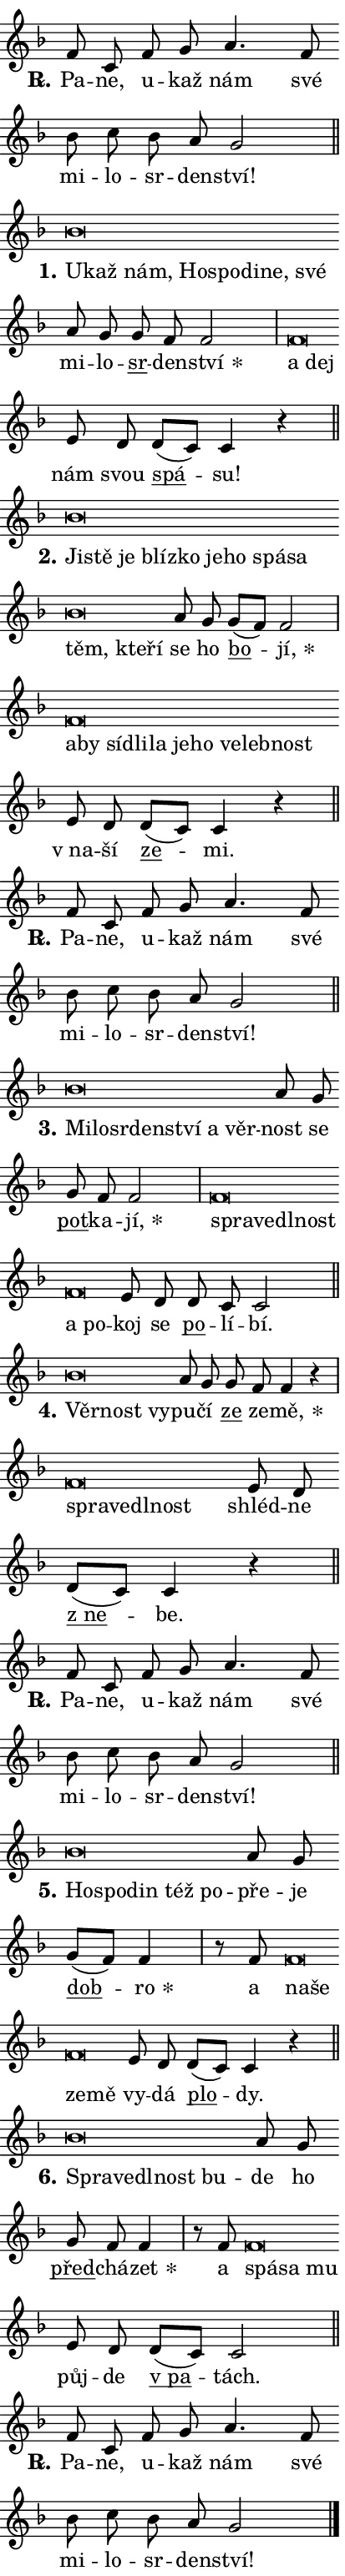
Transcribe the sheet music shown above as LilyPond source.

\version "2.24.0"
\header { tagline = "" }
\paper {
  indent = 0\cm
  top-margin = 0\cm
  right-margin = 0.13\cm % to fit lyric hyphens
  bottom-margin = 0\cm
  left-margin = 0\cm
  paper-width = 7\cm
  page-breaking = #ly:one-page-breaking
  system-system-spacing.basic-distance = #11
  score-system-spacing.basic-distance = #11
  ragged-last = ##f
}


%% Author: Thomas Morley
%% https://lists.gnu.org/archive/html/lilypond-user/2020-05/msg00002.html
#(define (line-position grob)
"Returns position of @var[grob} in current system:
   @code{'start}, if at first time-step
   @code{'end}, if at last time-step
   @code{'middle} otherwise
"
  (let* ((col (ly:item-get-column grob))
         (ln (ly:grob-object col 'left-neighbor))
         (rn (ly:grob-object col 'right-neighbor))
         (col-to-check-left (if (ly:grob? ln) ln col))
         (col-to-check-right (if (ly:grob? rn) rn col))
         (break-dir-left
           (and
             (ly:grob-property col-to-check-left 'non-musical #f)
             (ly:item-break-dir col-to-check-left)))
         (break-dir-right
           (and
             (ly:grob-property col-to-check-right 'non-musical #f)
             (ly:item-break-dir col-to-check-right))))
        (cond ((eqv? 1 break-dir-left) 'start)
              ((eqv? -1 break-dir-right) 'end)
              (else 'middle))))

#(define (tranparent-at-line-position vctor)
  (lambda (grob)
  "Relying on @code{line-position} select the relevant enry from @var{vctor}.
Used to determine transparency,"
    (case (line-position grob)
      ((end) (not (vector-ref vctor 0)))
      ((middle) (not (vector-ref vctor 1)))
      ((start) (not (vector-ref vctor 2))))))

noteHeadBreakVisibility =
#(define-music-function (break-visibility)(vector?)
"Makes @code{NoteHead}s transparent relying on @var{break-visibility}"
#{
  \override NoteHead.transparent =
    #(tranparent-at-line-position break-visibility)
#})

#(define delete-ledgers-for-transparent-note-heads
  (lambda (grob)
    "Reads whether a @code{NoteHead} is transparent.
If so this @code{NoteHead} is removed from @code{'note-heads} from
@var{grob}, which is supposed to be @code{LedgerLineSpanner}.
As a result ledgers are not printed for this @code{NoteHead}"
    (let* ((nhds-array (ly:grob-object grob 'note-heads))
           (nhds-list
             (if (ly:grob-array? nhds-array)
                 (ly:grob-array->list nhds-array)
                 '()))
           ;; Relies on the transparent-property being done before
           ;; Staff.LedgerLineSpanner.after-line-breaking is executed.
           ;; This is fragile ...
           (to-keep
             (remove
               (lambda (nhd)
                 (ly:grob-property nhd 'transparent #f))
               nhds-list)))
      ;; TODO find a better method to iterate over grob-arrays, similiar
      ;; to filter/remove etc for lists
      ;; For now rebuilt from scratch
      (set! (ly:grob-object grob 'note-heads)  '())
      (for-each
        (lambda (nhd)
          (ly:pointer-group-interface::add-grob grob 'note-heads nhd))
        to-keep))))

squashNotes = {
  \override NoteHead.X-extent = #'(-0.2 . 0.2)
  \override NoteHead.Y-extent = #'(-0.75 . 0)
  \override NoteHead.stencil =
    #(lambda (grob)
       (let ((pos (ly:grob-property grob 'staff-position)))
         (begin
           (if (< pos -7) (display "ERROR: Lower brevis then expected\n") (display ""))
           (if (<= pos -6) ly:text-interface::print ly:note-head::print))))
}
unSquashNotes = {
  \revert NoteHead.X-extent
  \revert NoteHead.Y-extent
  \revert NoteHead.stencil
}

hideNotes = \noteHeadBreakVisibility #begin-of-line-visible
unHideNotes = \noteHeadBreakVisibility #all-visible

% work-around for resetting accidentals
% https://lilypond.org/doc/v2.23/Documentation/notation/displaying-rhythms#unmetered-music
cadenzaMeasure = {
  \cadenzaOff
  \partial 1024 s1024
  \cadenzaOn
}

#(define-markup-command (accent layout props text) (markup?)
  "Underline accented syllable"
  (interpret-markup layout props
    #{\markup \override #'(offset . 4.3) \underline { #text }#}))

responsum = \markup \concat {
  "R" \hspace #-1.05 \path #0.1 #'((moveto 0 0.07) (lineto 0.9 0.8)) \hspace #0.05 "."
}

spaceSize = #0.6828661417322834 % exact space size for TeX Gyre Schola

\layout {
  \context {
    \Staff
    \remove "Time_signature_engraver"
    \override LedgerLineSpanner.after-line-breaking = #delete-ledgers-for-transparent-note-heads
  }
  \context {
    \Lyrics {
      \override LyricSpace.minimum-distance = \spaceSize
      \override LyricText.font-name = #"TeX Gyre Schola"
      \override LyricText.font-size = 1
      \override StanzaNumber.font-name = #"TeX Gyre Schola Bold"
      \override StanzaNumber.font-size = 1
    }
  }
  \context {
    \Score 
    \override NoteHead.text =
      #(lambda (grob) 
        (let ((pos (ly:grob-property grob 'staff-position)))
          #{\markup {
            \combine
              \halign #-0.55 \raise #(if (= pos -6) 0 0.5) \override #'(thickness . 2) \draw-line #'(3.2 . 0)
              \musicglyph "noteheads.sM1"
          }#}))
  }
}

% magnetic-lyrics.ily
%
%   written by
%     Jean Abou Samra <jean@abou-samra.fr>
%     Werner Lemberg <wl@gnu.org>
%
%   adapted by
%     Jiri Hon <jiri.hon@gmail.com>
%
% Version 2022-Apr-15

% https://www.mail-archive.com/lilypond-user@gnu.org/msg149350.html

#(define (Left_hyphen_pointer_engraver context)
   "Collect syllable-hyphen-syllable occurrences in lyrics and store
them in properties.  This engraver only looks to the left.  For
example, if the lyrics input is @code{foo -- bar}, it does the
following.

@itemize @bullet
@item
Set the @code{text} property of the @code{LyricHyphen} grob between
@q{foo} and @q{bar} to @code{foo}.

@item
Set the @code{left-hyphen} property of the @code{LyricText} grob with
text @q{foo} to the @code{LyricHyphen} grob between @q{foo} and
@q{bar}.
@end itemize

Use this auxiliary engraver in combination with the
@code{lyric-@/text::@/apply-@/magnetic-@/offset!} hook."
   (let ((hyphen #f)
         (text #f))
     (make-engraver
      (acknowledgers
       ((lyric-syllable-interface engraver grob source-engraver)
        (set! text grob)))
      (end-acknowledgers
       ((lyric-hyphen-interface engraver grob source-engraver)
        ;(when (not (grob::has-interface grob 'lyric-space-interface))
          (set! hyphen grob)));)
      ((stop-translation-timestep engraver)
       (when (and text hyphen)
         (ly:grob-set-object! text 'left-hyphen hyphen))
       (set! text #f)
       (set! hyphen #f)))))

#(define (lyric-text::apply-magnetic-offset! grob)
   "If the space between two syllables is less than the value in
property @code{LyricText@/.details@/.squash-threshold}, move the right
syllable to the left so that it gets concatenated with the left
syllable.

Use this function as a hook for
@code{LyricText@/.after-@/line-@/breaking} if the
@code{Left_@/hyphen_@/pointer_@/engraver} is active."
   (let ((hyphen (ly:grob-object grob 'left-hyphen #f)))
     (when hyphen
       (let ((left-text (ly:spanner-bound hyphen LEFT)))
         (when (grob::has-interface left-text 'lyric-syllable-interface)
           (let* ((common (ly:grob-common-refpoint grob left-text X))
                  (this-x-ext (ly:grob-extent grob common X))
                  (left-x-ext
                   (begin
                     ;; Trigger magnetism for left-text.
                     (ly:grob-property left-text 'after-line-breaking)
                     (ly:grob-extent left-text common X)))
                  ;; `delta` is the gap width between two syllables.
                  (delta (- (interval-start this-x-ext)
                            (interval-end left-x-ext)))
                  (details (ly:grob-property grob 'details))
                  (threshold (assoc-get 'squash-threshold details 0.2)))
             (when (< delta threshold)
               (let* (;; We have to manipulate the input text so that
                      ;; ligatures crossing syllable boundaries are not
                      ;; disabled.  For languages based on the Latin
                      ;; script this is essentially a beautification.
                      ;; However, for non-Western scripts it can be a
                      ;; necessity.
                      (lt (ly:grob-property left-text 'text))
                      (rt (ly:grob-property grob 'text))
                      (is-space (grob::has-interface hyphen 'lyric-space-interface))
                      (space (if is-space " " ""))
                      (extra-delta (if is-space spaceSize 0))
                      ;; Append new syllable.
                      (ltrt-space (if (and (string? lt) (string? rt))
                                (string-append lt space rt)
                                (make-concat-markup (list lt space rt))))
                      ;; Right-align `ltrt` to the right side.
                      (ltrt-space-markup (grob-interpret-markup
                               grob
                               (make-translate-markup
                                (cons (interval-length this-x-ext) 0)
                                (make-right-align-markup ltrt-space)))))
                 (begin
                   ;; Don't print `left-text`.
                   (ly:grob-set-property! left-text 'stencil #f)
                   ;; Set text and stencil (which holds all collected
                   ;; syllables so far) and shift it to the left.
                   (ly:grob-set-property! grob 'text ltrt-space)
                   (ly:grob-set-property! grob 'stencil ltrt-space-markup)
                   (ly:grob-translate-axis! grob (- (- delta extra-delta)) X))))))))))


#(define (lyric-hyphen::displace-bounds-first grob)
   ;; Make very sure this callback isn't triggered too early.
   (let ((left (ly:spanner-bound grob LEFT))
         (right (ly:spanner-bound grob RIGHT)))
     (ly:grob-property left 'after-line-breaking)
     (ly:grob-property right 'after-line-breaking)
     (ly:lyric-hyphen::print grob)))

squashThreshold = #0.4

\layout {
  \context {
    \Lyrics
    \consists #Left_hyphen_pointer_engraver
    \override LyricText.after-line-breaking =
      #lyric-text::apply-magnetic-offset!
    \override LyricHyphen.stencil = #lyric-hyphen::displace-bounds-first
    \override LyricText.details.squash-threshold = \squashThreshold
    \override LyricHyphen.minimum-distance = 0
    \override LyricHyphen.minimum-length = \squashThreshold
  }
}

squashText = \override LyricText.details.squash-threshold = 9999
unSquashText = \override LyricText.details.squash-threshold = \squashThreshold

leftText = \override LyricText.self-alignment-X = #LEFT
unLeftText = \revert LyricText.self-alignment-X

starOffset = #(lambda (grob) 
                (let ((x_offset (ly:self-alignment-interface::aligned-on-x-parent grob)))
                  (if (= x_offset 0) 0 (+ x_offset 1.2))))

star = #(define-music-function (syllable)(string?)
"Append star separator at the end of a syllable"
#{
  \once \override LyricText.X-offset = #starOffset
  \lyricmode { \markup {
    #syllable
    \override #'((font-name . "TeX Gyre Schola Bold")) \hspace #0.2 \lower #0.65 \larger "*"
  } }
#})

starAccent = #(define-music-function (syllable)(string?)
"Append star separator at the end of a syllable and make accent"
#{
  \once \override LyricText.X-offset = #starOffset
  \lyricmode { \markup {
    \accent #syllable
    \override #'((font-name . "TeX Gyre Schola Bold")) \hspace #0.2 \lower #0.65 \larger "*"
  } }
#})

breath = #(define-music-function (syllable)(string?)
"Append breathing indicator at the end of a syllable"
#{
  \lyricmode { \markup { #syllable "+" } }
#})

optionalBreath = #(define-music-function (syllable)(string?)
"Append optional breathing indicator at the end of a syllable"
#{
  \lyricmode { \markup { #syllable "(+)" } }
#})


\score {
    <<
        \new Voice = "melody" { \cadenzaOn \key f \major \relative { f'8 c f g a4. f8 \bar "" bes c bes a g2 \cadenzaMeasure \bar "||" \break } }
        \new Lyrics \lyricsto "melody" { \lyricmode { \set stanza = \responsum
Pa -- ne, u -- kaž nám své mi -- lo -- sr -- den -- ství! } }
    >>
    \layout {}
}

\score {
    <<
        \new Voice = "melody" { \cadenzaOn \key f \major \relative { \squashNotes bes'\breve*1/16 \hideNotes \breve*1/16 \bar "" \breve*1/16 \bar "" \breve*1/16 \bar "" \breve*1/16 \bar "" \breve*1/16 \bar "" \breve*1/16 \breve*1/16 \bar "" \unHideNotes \unSquashNotes a8 g \bar "" g f f2 \cadenzaMeasure \bar "|" \squashNotes f\breve*1/16 \hideNotes \breve*1/16 \bar "" \unHideNotes \unSquashNotes e8 d \bar "" d[( c)] c4 r \cadenzaMeasure \bar "||" \break } }
        \new Lyrics \lyricsto "melody" { \lyricmode { \set stanza = "1."
\leftText U -- \squashText kaž nám, Ho -- spo -- di -- ne, své \unLeftText \unSquashText mi -- lo -- \markup \accent sr -- den -- \star ství \leftText a \squashText dej \unLeftText \unSquashText nám svou \markup \accent spá -- su! } }
    >>
    \layout {}
}

\score {
    <<
        \new Voice = "melody" { \cadenzaOn \key f \major \relative { \squashNotes bes'\breve*1/16 \hideNotes \breve*1/16 \bar "" \breve*1/16 \bar "" \breve*1/16 \bar "" \breve*1/16 \bar "" \breve*1/16 \bar "" \breve*1/16 \bar "" \breve*1/16 \bar "" \breve*1/16 \bar "" \breve*1/16 \bar "" \breve*1/16 \breve*1/16 \bar "" \unHideNotes \unSquashNotes a8 g \bar "" g[( f)] f2 \cadenzaMeasure \bar "|" \squashNotes f\breve*1/16 \hideNotes \breve*1/16 \bar "" \breve*1/16 \bar "" \breve*1/16 \bar "" \breve*1/16 \bar "" \breve*1/16 \bar "" \breve*1/16 \bar "" \breve*1/16 \bar "" \breve*1/16 \breve*1/16 \bar "" \unHideNotes \unSquashNotes e8 d \bar "" d[( c)] c4 r \cadenzaMeasure \bar "||" \break } }
        \new Lyrics \lyricsto "melody" { \lyricmode { \set stanza = "2."
\leftText Ji -- \squashText stě je blíz -- ko je -- ho spá -- sa těm, kte -- ří \unLeftText \unSquashText se ho \markup \accent bo -- \star jí, \leftText a -- \squashText by sí -- dli -- la je -- ho ve -- leb -- nost \unLeftText \unSquashText "v na" -- ší \markup \accent ze -- mi. } }
    >>
    \layout {}
}

\score {
    <<
        \new Voice = "melody" { \cadenzaOn \key f \major \relative { f'8 c f g a4. f8 \bar "" bes c bes a g2 \cadenzaMeasure \bar "||" \break } }
        \new Lyrics \lyricsto "melody" { \lyricmode { \set stanza = \responsum
Pa -- ne, u -- kaž nám své mi -- lo -- sr -- den -- ství! } }
    >>
    \layout {}
}

\score {
    <<
        \new Voice = "melody" { \cadenzaOn \key f \major \relative { \squashNotes bes'\breve*1/16 \hideNotes \breve*1/16 \bar "" \breve*1/16 \bar "" \breve*1/16 \bar "" \breve*1/16 \bar "" \breve*1/16 \breve*1/16 \bar "" \unHideNotes \unSquashNotes a8 g \bar "" g f f2 \cadenzaMeasure \bar "|" \squashNotes f\breve*1/16 \hideNotes \breve*1/16 \bar "" \breve*1/16 \bar "" \breve*1/16 \bar "" \breve*1/16 \breve*1/16 \bar "" \unHideNotes \unSquashNotes e8 d \bar "" d c c2 \cadenzaMeasure \bar "||" \break } }
        \new Lyrics \lyricsto "melody" { \lyricmode { \set stanza = "3."
\leftText Mi -- \squashText lo -- sr -- den -- ství a věr -- \unLeftText \unSquashText nost se \markup \accent pot -- ka -- \star jí, \leftText spra -- \squashText ve -- dl -- nost a po -- \unLeftText \unSquashText koj se \markup \accent po -- lí -- bí. } }
    >>
    \layout {}
}

\score {
    <<
        \new Voice = "melody" { \cadenzaOn \key f \major \relative { \squashNotes bes'\breve*1/16 \hideNotes \breve*1/16 \breve*1/16 \bar "" \unHideNotes \unSquashNotes a8 g \bar "" g f f4 r \cadenzaMeasure \bar "|" \squashNotes f\breve*1/16 \hideNotes \breve*1/16 \bar "" \breve*1/16 \breve*1/16 \bar "" \unHideNotes \unSquashNotes e8 d \bar "" d[( c)] c4 r \cadenzaMeasure \bar "||" \break } }
        \new Lyrics \lyricsto "melody" { \lyricmode { \set stanza = "4."
\leftText Věr -- \squashText nost vy -- \unLeftText \unSquashText pu -- čí \markup \accent ze ze -- \star mě, \leftText spra -- \squashText ve -- dl -- nost \unLeftText \unSquashText shléd -- ne \markup \accent "z ne" -- be. } }
    >>
    \layout {}
}

\score {
    <<
        \new Voice = "melody" { \cadenzaOn \key f \major \relative { f'8 c f g a4. f8 \bar "" bes c bes a g2 \cadenzaMeasure \bar "||" \break } }
        \new Lyrics \lyricsto "melody" { \lyricmode { \set stanza = \responsum
Pa -- ne, u -- kaž nám své mi -- lo -- sr -- den -- ství! } }
    >>
    \layout {}
}

\score {
    <<
        \new Voice = "melody" { \cadenzaOn \key f \major \relative { \squashNotes bes'\breve*1/16 \hideNotes \breve*1/16 \bar "" \breve*1/16 \bar "" \breve*1/16 \breve*1/16 \bar "" \unHideNotes \unSquashNotes a8 g \bar "" g[( f)] f4 \cadenzaMeasure \bar "|" r8 f8 \squashNotes f\breve*1/16 \hideNotes \breve*1/16 \bar "" \breve*1/16 \breve*1/16 \bar "" \unHideNotes \unSquashNotes e8 d \bar "" d[( c)] c4 r \cadenzaMeasure \bar "||" \break } }
        \new Lyrics \lyricsto "melody" { \lyricmode { \set stanza = "5."
\leftText Ho -- \squashText spo -- din též po -- \unLeftText \unSquashText pře -- je \markup \accent dob -- \star ro a \leftText na -- \squashText še ze -- mě \unLeftText \unSquashText vy -- dá \markup \accent plo -- dy. } }
    >>
    \layout {}
}

\score {
    <<
        \new Voice = "melody" { \cadenzaOn \key f \major \relative { \squashNotes bes'\breve*1/16 \hideNotes \breve*1/16 \bar "" \breve*1/16 \bar "" \breve*1/16 \breve*1/16 \bar "" \unHideNotes \unSquashNotes a8 g \bar "" g f f4 \cadenzaMeasure \bar "|" r8 f8 \squashNotes f\breve*1/16 \hideNotes \breve*1/16 \breve*1/16 \bar "" \unHideNotes \unSquashNotes e8 d \bar "" d[( c)] c2 \cadenzaMeasure \bar "||" \break } }
        \new Lyrics \lyricsto "melody" { \lyricmode { \set stanza = "6."
\leftText Spra -- \squashText ve -- dl -- nost bu -- \unLeftText \unSquashText de ho \markup \accent před -- chá -- \star zet a \leftText spá -- \squashText sa mu \unLeftText \unSquashText půj -- de \markup \accent "v pa" -- tách. } }
    >>
    \layout {}
}

\score {
    <<
        \new Voice = "melody" { \cadenzaOn \key f \major \relative { f'8 c f g a4. f8 \bar "" bes c bes a g2 \cadenzaMeasure \bar "||" \break } \bar "|." }
        \new Lyrics \lyricsto "melody" { \lyricmode { \set stanza = \responsum
Pa -- ne, u -- kaž nám své mi -- lo -- sr -- den -- ství! } }
    >>
    \layout {}
}
